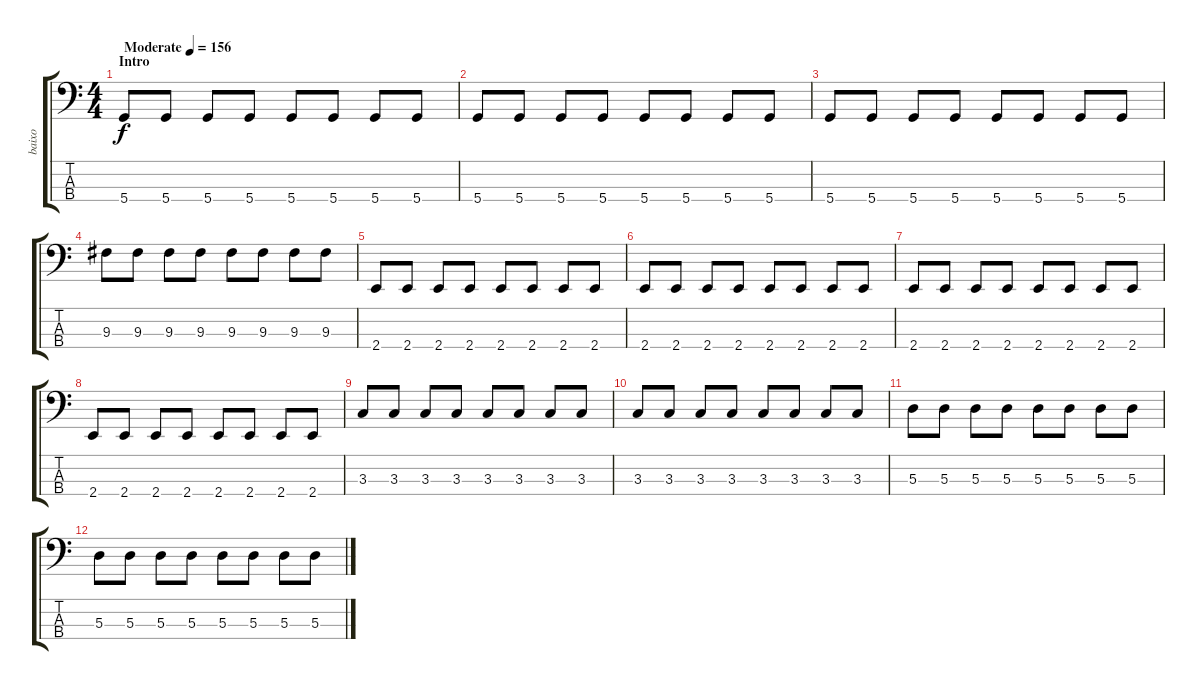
\track ("baixo" "baixo") {instrument electricbassfinger}
\staff {score tabs}
\tuning (G2 D2 A1 D1) {hide}
\ts (4 4)
\section ("" "Intro")
\tempo (156 "Moderate")
\clef f4
\ks c
5.4.8{dy f instrument electricbassfinger} 5.4.8 5.4.8 5.4.8 5.4.8 5.4.8 5.4.8 5.4.8 |
5.4.8 5.4.8 5.4.8 5.4.8 5.4.8 5.4.8 5.4.8 5.4.8 |
5.4.8 5.4.8 5.4.8 5.4.8 5.4.8 5.4.8 5.4.8 5.4.8 |
9.3.8 9.3.8 9.3.8 9.3.8 9.3.8 9.3.8 9.3.8 9.3.8 |
2.4.8 2.4.8 2.4.8 2.4.8 2.4.8 2.4.8 2.4.8 2.4.8 |
2.4.8 2.4.8 2.4.8 2.4.8 2.4.8 2.4.8 2.4.8 2.4.8 |
2.4.8 2.4.8 2.4.8 2.4.8 2.4.8 2.4.8 2.4.8 2.4.8 |
2.4.8 2.4.8 2.4.8 2.4.8 2.4.8 2.4.8 2.4.8 2.4.8 |
3.3.8 3.3.8 3.3.8 3.3.8 3.3.8 3.3.8 3.3.8 3.3.8 |
3.3.8 3.3.8 3.3.8 3.3.8 3.3.8 3.3.8 3.3.8 3.3.8 |
5.3.8 5.3.8 5.3.8 5.3.8 5.3.8 5.3.8 5.3.8 5.3.8 |
5.3.8 5.3.8 5.3.8 5.3.8 5.3.8 5.3.8 5.3.8 5.3.8
